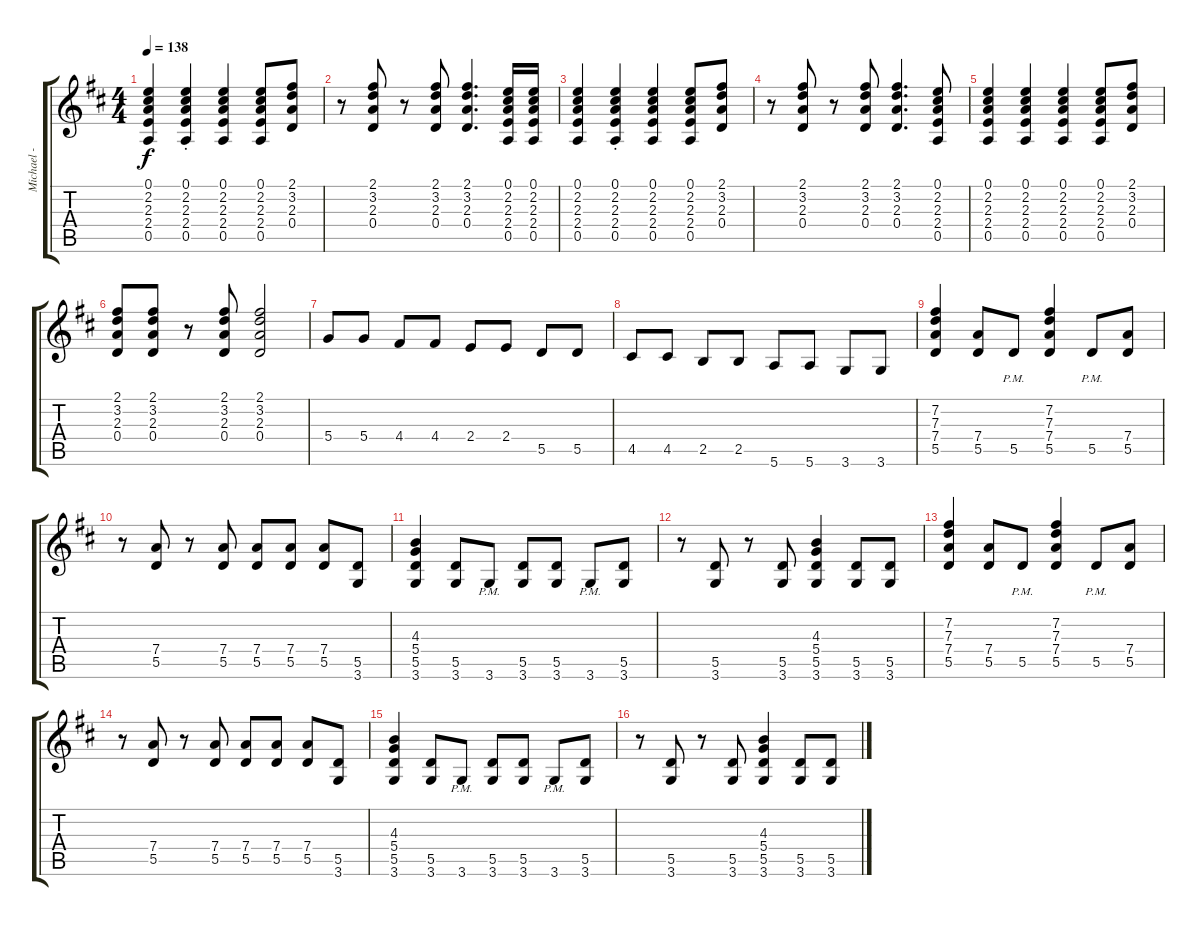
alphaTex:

\track ("Michael - 2" "Michael - ") {instrument overdrivenguitar}
\staff {score tabs}
\tuning (E4 B3 G3 D3 A2 E2) {hide}
\ts (4 4)
\tempo 138
\clef g2
\ks d
(0.1 2.2 2.3 2.4 0.5).4{dy f} (0.1{st} 2.2{st} 2.3{st} 2.4{st} 0.5{st}).4 (0.1 2.2 2.3 2.4 0.5).4 (0.1 2.2 2.3 2.4 0.5).8 (2.1 3.2 2.3 0.4).8 |
r.8 (2.1 3.2 2.3 0.4).8 r.8 (2.1 3.2 2.3 0.4).8 (2.1 3.2 2.3 0.4).4{d} (0.1 2.2 2.3 2.4 0.5).16 (0.1 2.2 2.3 2.4 0.5).16 |
(0.1 2.2 2.3 2.4 0.5).4 (0.1 2.2 2.3 2.4 0.5{st}).4 (0.1 2.2 2.3 2.4 0.5).4 (0.1 2.2 2.3 2.4 0.5).8 (2.1 3.2 2.3 0.4).8 |
r.8 (2.1 3.2 2.3 0.4).8 r.8 (2.1 3.2 2.3 0.4).8 (2.1 3.2 2.3 0.4).4{d} (0.1 2.2 2.3 2.4 0.5).8 |
(0.1 2.2 2.3 2.4 0.5).4 (0.1 2.2 2.3 2.4 0.5).4 (0.1 2.2 2.3 2.4 0.5).4 (0.1 2.2 2.3 2.4 0.5).8 (2.1 3.2 2.3 0.4).8 |
(2.1 3.2 2.3 0.4).8 (2.1 3.2 2.3 0.4).8 r.8 (2.1 3.2 2.3 0.4).8 (2.1 3.2 2.3 0.4).2 |
5.4.8 5.4.8 4.4.8 4.4.8 2.4.8 2.4.8 5.5.8 5.5.8 |
4.5.8 4.5.8 2.5.8 2.5.8 5.6.8 5.6.8 3.6.8 3.6.8 |
(7.2 7.3 7.4 5.5).4 (7.4 5.5).8 5.5{pm}.8 (7.2 7.3 7.4 5.5).4 5.5{pm}.8 (7.4 5.5).8 |
r.8 (7.4 5.5).8 r.8 (7.4 5.5).8 (7.4 5.5).8 (7.4 5.5).8 (7.4 5.5).8 (5.5 3.6).8 |
(4.3 5.4 5.5 3.6).4 (5.5 3.6).8 3.6{pm}.8 (5.5 3.6).8 (5.5 3.6).8 3.6{pm}.8 (5.5 3.6).8 |
r.8 (5.5 3.6).8 r.8 (5.5 3.6).8 (4.3 5.4 5.5 3.6).4 (5.5 3.6).8 (5.5 3.6).8 |
(7.2 7.3 7.4 5.5).4 (7.4 5.5).8 5.5{pm}.8 (7.2 7.3 7.4 5.5).4 5.5{pm}.8 (7.4 5.5).8 |
r.8 (7.4 5.5).8 r.8 (7.4 5.5).8 (7.4 5.5).8 (7.4 5.5).8 (7.4 5.5).8 (5.5 3.6).8 |
(4.3 5.4 5.5 3.6).4 (5.5 3.6).8 3.6{pm}.8 (5.5 3.6).8 (5.5 3.6).8 3.6{pm}.8 (5.5 3.6).8 |
r.8 (5.5 3.6).8 r.8 (5.5 3.6).8 (4.3 5.4 5.5 3.6).4 (5.5 3.6).8 (5.5 3.6).8
